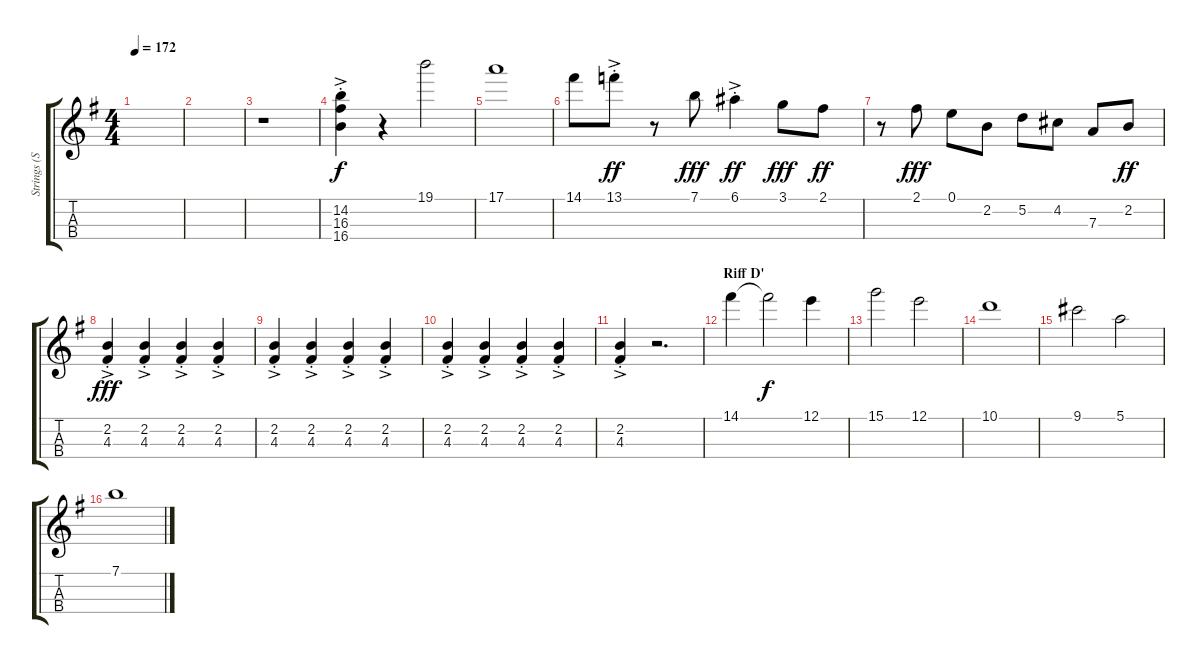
\track ("Strings (Staff 1)" "Strings (S") {instrument stringensemble1}
\staff {score tabs}
\tuning (E5 A4 D4 G3) {hide}
\ts (4 4)
\tempo 172
\clef g2
\ks eminor
|
|
r.1 |
(14.2{ac st} 16.3{ac st} 16.4{ac st}).4 r.4 19.1.2 |
17.1.1 |
14.1.8 13.1{ac st}.8{dy ff} r.8 7.1.8{dy fff} 6.1{ac st}.4{dy ff} 3.1.8{dy fff} 2.1.8{dy ff} |
r.8 2.1.8{dy fff} 0.1.8 2.2.8 5.2.8 4.2.8 7.3.8 2.2.8{dy ff} |
(2.2{ac st} 4.3{ac st}).4{dy fff} (2.2{ac st} 4.3{ac st}).4 (2.2{ac st} 4.3{ac st}).4 (2.2{ac st} 4.3{ac st}).4 |
(2.2{ac st} 4.3{ac st}).4 (2.2{ac st} 4.3{ac st}).4 (2.2{ac st} 4.3{ac st}).4 (2.2{ac st} 4.3{ac st}).4 |
(2.2{ac st} 4.3{ac st}).4 (2.2{ac st} 4.3{ac st}).4 (2.2{ac st} 4.3{ac st}).4 (2.2{ac st} 4.3{ac st}).4 |
(2.2{ac st} 4.3{ac st}).4 r.2{d} |
\section ("" "Riff D'")
14.1.4 14.1{t}.2{dy f} 12.1.4 |
15.1.2 12.1.2 |
10.1.1 |
9.1.2 5.1.2 |
7.1.1
